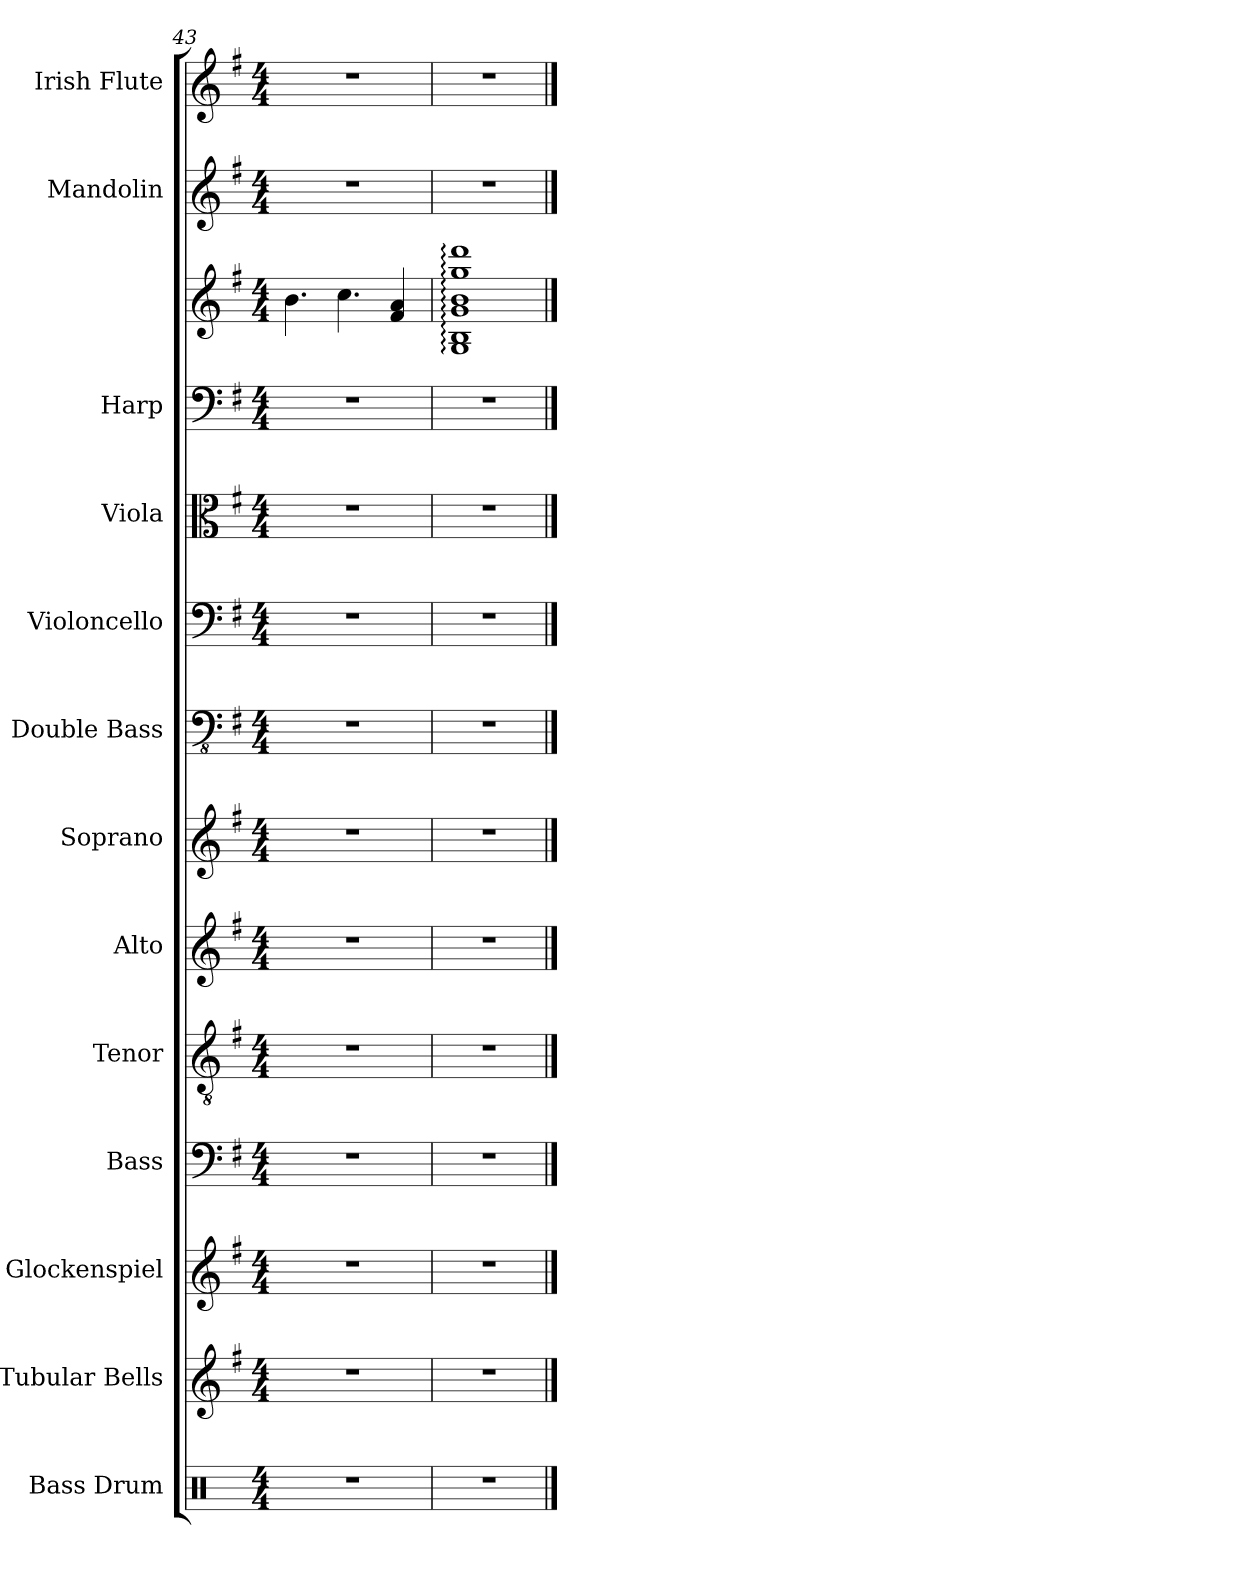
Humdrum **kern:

**kern	**kern	**kern	**kern	**kern	**kern	**kern	**kern	**kern	**kern	**kern	**kern	**kern	**kern
*part13	*part12	*part11	*part10	*part9	*part8	*part7	*part6	*part5	*part4	*part3	*part3	*part2	*part1
*staff14	*staff13	*staff12	*staff11	*staff10	*staff9	*staff8	*staff7	*staff6	*staff5	*staff4	*staff3	*staff2	*staff1
*I"Bass Drum	*I"Tubular Bells	*I"Glockenspiel	*I"Bass	*I"Tenor	*I"Alto	*I"Soprano	*I"Double Bass	*I"Violoncello	*I"Viola	*I"Harp	*	*I"Mandolin	*I"Irish Flute
*I'B. Dr.	*I'Tu. Be.	*I'Glk.	*I'B.	*I'T.	*I'A.	*I'S.	*I'Db.	*I'Vc.	*I'Vla.	*I'Hrp.	*	*I'Mdn.	*I'Ir. Fl.
*clefX	*clefG2	*clefG2	*clefF4	*clefGv2	*clefG2	*clefG2	*clefFv4	*clefF4	*clefC3	*clefF4	*clefG2	*clefG2	*clefG2
*	*	*ITrd-14c-24	*	*	*	*	*ITrd7c12	*	*	*	*	*	*
*k[]	*k[f#]	*k[f#]	*k[f#]	*k[f#]	*k[f#]	*k[f#]	*k[f#]	*k[f#]	*k[f#]	*k[f#]	*k[f#]	*k[f#]	*k[f#]
*M4/4	*M4/4	*M4/4	*M4/4	*M4/4	*M4/4	*M4/4	*M4/4	*M4/4	*M4/4	*M4/4	*M4/4	*M4/4	*M4/4
*MM120	*MM120	*MM120	*MM120	*MM120	*MM120	*MM120	*MM120	*MM120	*MM120	*MM120	*MM120	*MM120	*MM120
=43	=43	=43	=43	=43	=43	=43	=43	=43	=43	=43	=43	=43	=43
1r	1r	1r	1r	1r	1r	1r	1r	1r	1r	1r	4.b\	1r	1r
.	.	.	.	.	.	.	.	.	.	.	4.cc\	.	.
.	.	.	.	.	.	.	.	.	.	.	4f#/ 4a/	.	.
=44	=44	=44	=44	=44	=44	=44	=44	=44	=44	=44	=44	=44	=44
1r	1r	1r	1r	1r	1r	1r	1r	1r	1r	1r	1G: 1B: 1g: 1b: 1gg: 1ddd:	1r	1r
==	==	==	==	==	==	==	==	==	==	==	==	==	==
*-	*-	*-	*-	*-	*-	*-	*-	*-	*-	*-	*-	*-	*-
